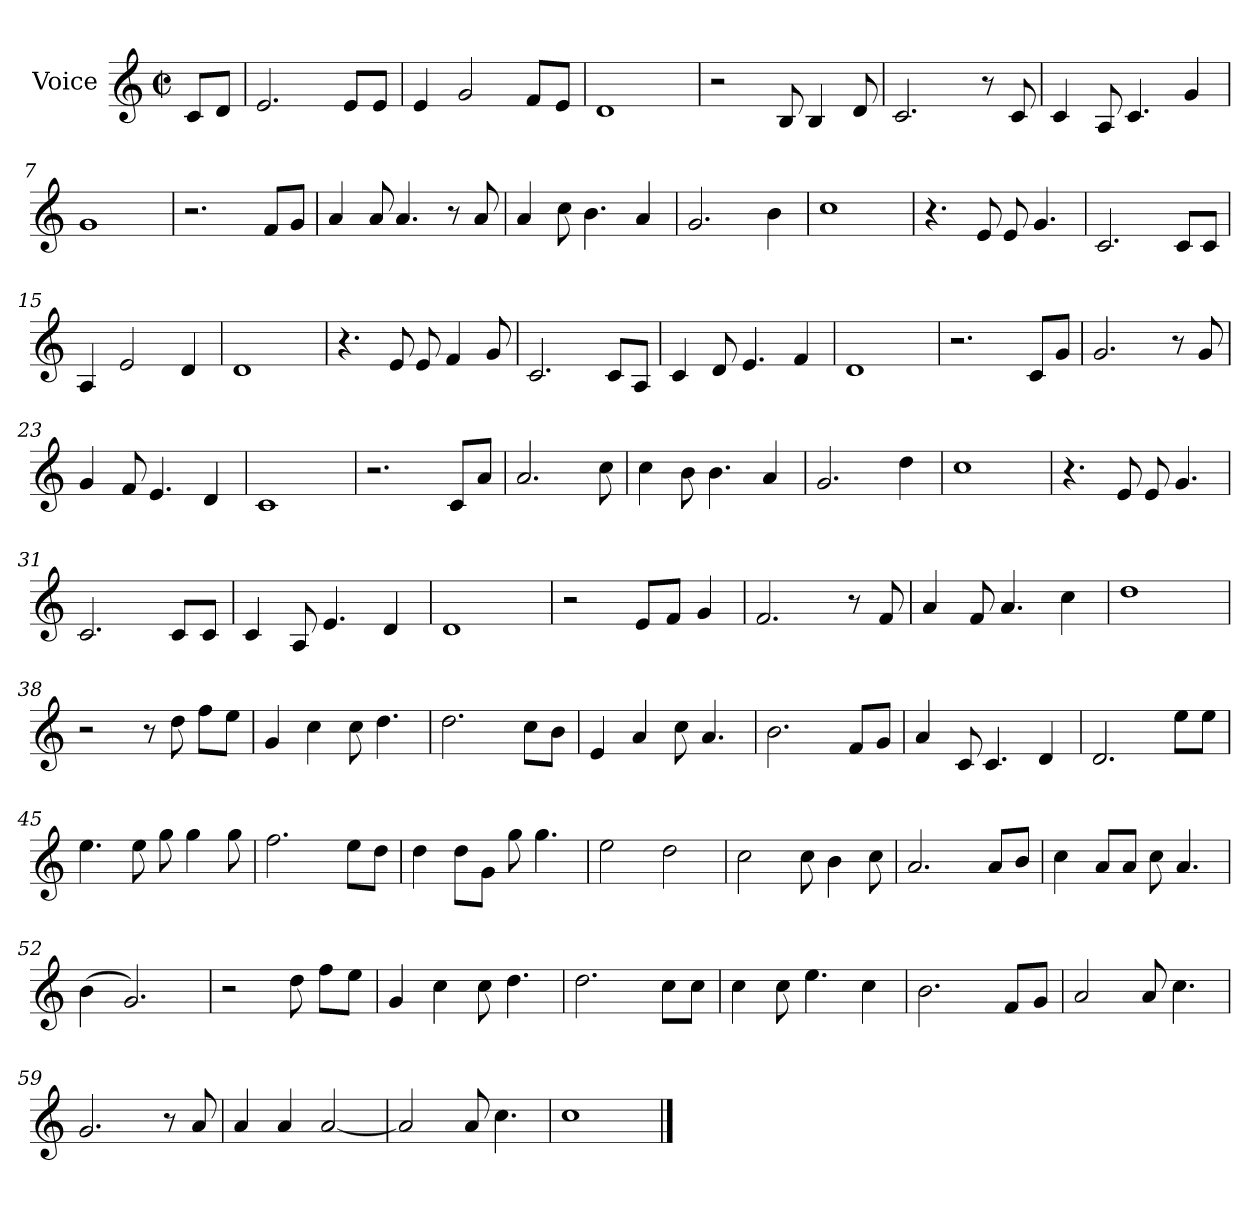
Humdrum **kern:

**kern
*part1
*staff1
*I"Voice
*I'Voice
*M2/2
*met(c|)
=
8c/L
8d/J
=1
2.e/
8e/L
8e/J
=2
4e/
2g/
8f/L
8e/J
=3
1d
=4
2r
8B/
4B/
8d/
=5
2.c/
8r
8c/
=6
4c/
8A/
4.c/
4g/
=7
1g
!!LO:LB:g=z
=8
2.r
8f/L
8g/J
=9
4a/
8a/
4.a/
8r
8a/
=10
4a/
8cc\
4.b\
4a/
=11
2.g/
4b\
=12
1cc
=13
4.r
8e/
8e/
4.g/
=14
2.c/
8c/L
8c/J
=15
4A/
2e/
4d/
=16
1d
!!LO:LB:g=z
=17
4.r
8e/
8e/
4f/
8g/
=18
2.c/
8c/L
8A/J
=19
4c/
8d/
4.e/
4f/
=20
1d
=21
2.r
8c/L
8g/J
=22
2.g/
8r
8g/
=23
4g/
8f/
4.e/
4d/
=24
1c
!!LO:LB:g=z
=25
2.r
8c/L
8a/J
=26
2.a/
8cc\
=27
4cc\
8b\
4.b\
4a/
=28
2.g/
4dd\
=29
1cc
=30
4.r
8e/
8e/
4.g/
=31
2.c/
8c/L
8c/J
=32
4c/
8A/
4.e/
4d/
=33
1d
!!LO:LB:g=z
=34
2r
8e/L
8f/J
4g/
=35
2.f/
8r
8f/
=36
4a/
8f/
4.a/
4cc\
=37
1dd
=38
2r
8r
8dd\
8ff\L
8ee\J
=39
4g/
4cc\
8cc\
4.dd\
=40
2.dd\
8cc\L
8b\J
=41
4e/
4a/
8cc\
4.a/
!!LO:LB:g=z
=42
2.b\
8f/L
8g/J
=43
4a/
8c/
4.c/
4d/
=44
2.d/
8ee\L
8ee\J
=45
4.ee\
8ee\
8gg\
4gg\
8gg\
=46
2.ff\
8ee\L
8dd\J
=47
4dd\
8dd\L
8g\J
8gg\
4.gg\
=48
2ee\
2dd\
!!LO:LB:g=z
=49
2cc\
8cc\
4b\
8cc\
=50
2.a/
8a/L
8b/J
=51
4cc\
8a/L
8a/J
8cc\
4.a/
=52
(>4b\
2.g/)
=53
2r
8dd\
8ff\L
8ee\J
=54
4g/
4cc\
8cc\
4.dd\
!!LO:LB:g=z
=55
2.dd\
8cc\L
8cc\J
=56
4cc\
8cc\
4.ee\
4cc\
=57
2.b\
8f/L
8g/J
=58
2a/
8a/
4.cc\
=59
2.g/
8r
8a/
=60
4a/
4a/
[<2a/
=61
2a/]
8a/
4.cc\
=62
1cc
==
*-
